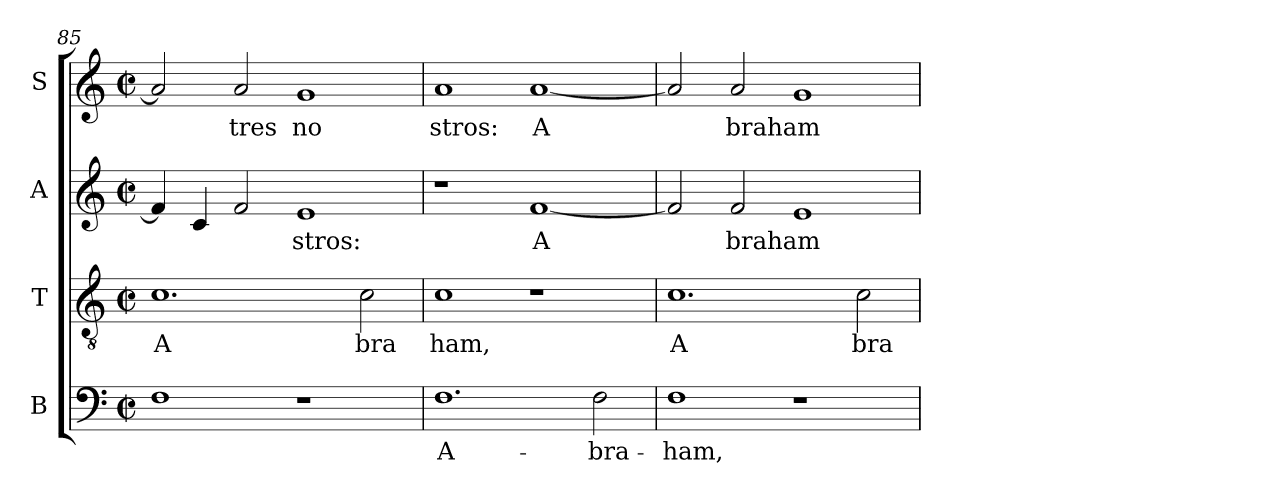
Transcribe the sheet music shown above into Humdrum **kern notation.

**kern	**text	**kern	**text	**kern	**text	**kern	**text
*part4	*part4	*part3	*part3	*part2	*part2	*part1	*part1
*staff4	*staff4	*staff3	*staff3	*staff2	*staff2	*staff1	*staff1
*I"B	*	*I"T	*	*I"A	*	*I"S	*
*I'B	*	*I'T	*	*I'A	*	*I'S	*
*clefF4	*	*clefGv2	*	*clefG2	*	*clefG2	*
*k[]	*	*k[]	*	*k[]	*	*k[]	*
*C:	*	*C:	*	*C:	*	*C:	*
*M2/2	*	*M2/2	*	*M2/2	*	*M2/2	*
*met(c|)	*	*met(c|)	*	*met(c|)	*	*met(c|)	*
=85	=85	=85	=85	=85	=85	=85	=85
!	!LO:LY:b:cj	!	!LO:LY:b:cj	!	!LO:LY:b:cj	!	!LO:LY:b:cj
1F	.	1.c	A	4f/]	.	2a/]	.
!	!	!	!	!	!LO:LY:b:cj	!	!
.	.	.	.	4c/	.	.	.
!	!	!	!	!	!LO:LY:b:cj	!	!LO:LY:b:cj
.	.	.	.	2f/	.	2a/	tres
!	!	!	!	!	!LO:LY:b:cj	!	!LO:LY:b:cj
1r	.	.	.	1e	stros:	1g	no
!	!	!	!LO:LY:b:cj	!	!	!	!
.	.	2c\	bra	.	.	.	.
=86	=86	=86	=86	=86	=86	=86	=86
!	!LO:LY:b:cj	!	!LO:LY:b:cj	!	!	!	!LO:LY:b:cj
1.F	A-	1c	ham,	1r	.	1a	stros:
!	!	!	!	!	!LO:LY:b:cj	!	!LO:LY:b:cj
.	.	1r	.	[<1f	A	[<1a	A
!	!LO:LY:b:cj	!	!	!	!	!	!
2F\	-bra-	.	.	.	.	.	.
=87	=87	=87	=87	=87	=87	=87	=87
!	!LO:LY:b:cj	!	!LO:LY:b:cj	!	!LO:LY:b:cj	!	!LO:LY:b:cj
1F	-ham,	1.c	A	2f/]	.	2a/]	.
!	!	!	!	!	!LO:LY:b:cj	!	!LO:LY:b:cj
.	.	.	.	2f/	braham	2a/	braham
!	!	!	!	!	!LO:LY:b:cj	!	!LO:LY:b:cj
1r	.	.	.	1e	.	1g	.
!	!	!	!LO:LY:b:cj	!	!	!	!
.	.	2c\	bra	.	.	.	.
=	=	=	=	=	=	=	=
*-	*-	*-	*-	*-	*-	*-	*-
